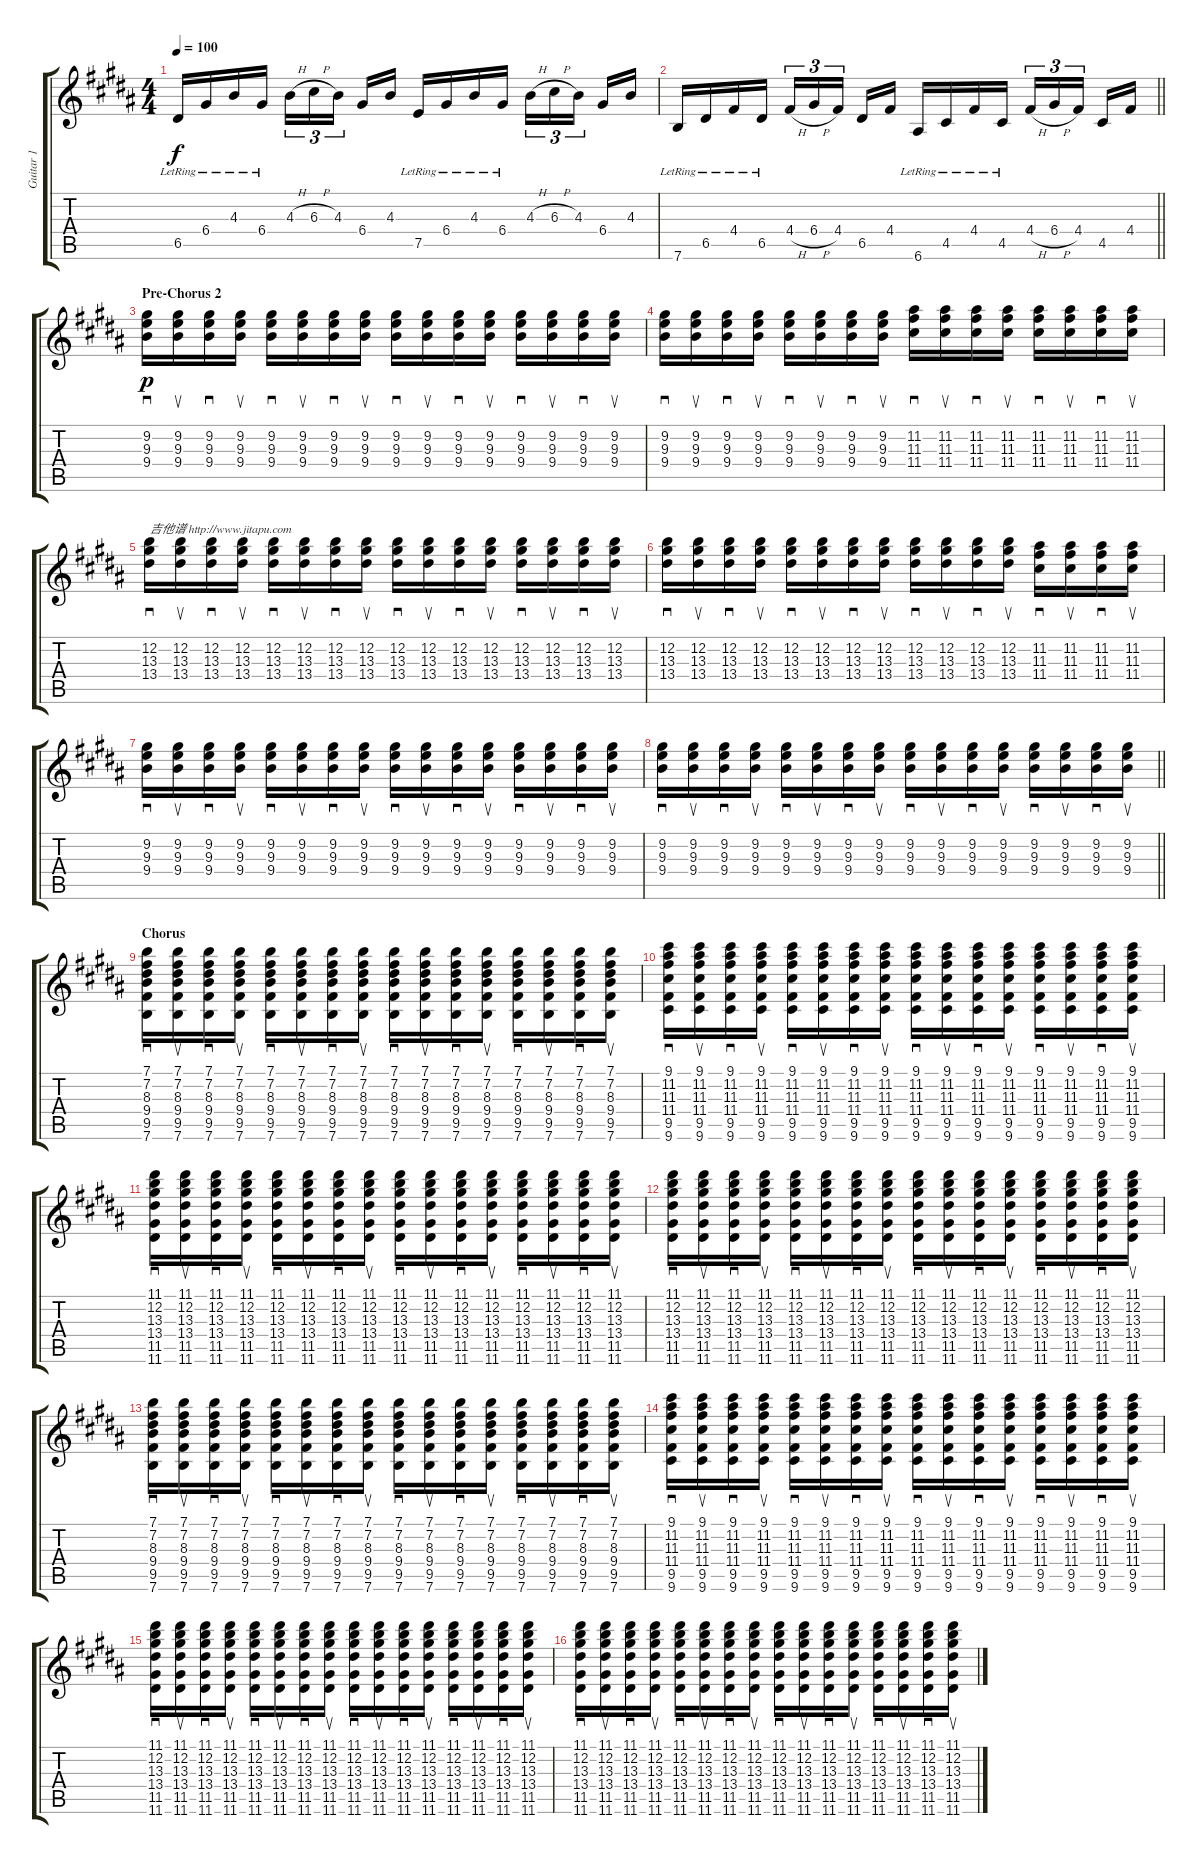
\track ("Guitar 1" "Guitar 1") {instrument acousticguitarsteel}
\staff {score tabs}
\tuning (E4 B3 G3 D3 A2 E2) {hide}
\ts (4 4)
\tempo 100
\clef g2
\ks b
6.5{lr}.16{dy f} 6.4{lr}.16 4.3{lr}.16 6.4{lr}.16 4.3{h}.16{tu (3 2)} 6.3{h}.16{tu (3 2)} 4.3.16{tu (3 2) beam splitsecondary} 6.4.16 4.3.16 7.5{lr}.16 6.4{lr}.16 4.3{lr}.16 6.4{lr}.16 4.3{h}.16{tu (3 2)} 6.3{h}.16{tu (3 2)} 4.3.16{tu (3 2) beam splitsecondary} 6.4.16 4.3.16 |
\barLineRight lightlight
7.6{lr}.16 6.5{lr}.16 4.4{lr}.16 6.5{lr}.16 4.4{h}.16{tu (3 2)} 6.4{h}.16{tu (3 2)} 4.4.16{tu (3 2) beam splitsecondary} 6.5.16 4.4.16 6.6{lr}.16 4.5{lr}.16 4.4{lr}.16 4.5{lr}.16 4.4{h}.16{tu (3 2)} 6.4{h}.16{tu (3 2)} 4.4.16{tu (3 2) beam splitsecondary} 4.5.16 4.4.16 |
\section ("" "Pre-Chorus 2")
(9.2 9.3 9.4).16{sd dy p} (9.2 9.3 9.4).16{su} (9.2 9.3 9.4).16{sd} (9.2 9.3 9.4).16{su} (9.2 9.3 9.4).16{sd} (9.2 9.3 9.4).16{su} (9.2 9.3 9.4).16{sd} (9.2 9.3 9.4).16{su} (9.2 9.3 9.4).16{sd} (9.2 9.3 9.4).16{su} (9.2 9.3 9.4).16{sd} (9.2 9.3 9.4).16{su} (9.2 9.3 9.4).16{sd} (9.2 9.3 9.4).16{su} (9.2 9.3 9.4).16{sd} (9.2 9.3 9.4).16{su} |
(9.2 9.3 9.4).16{sd} (9.2 9.3 9.4).16{su} (9.2 9.3 9.4).16{sd} (9.2 9.3 9.4).16{su} (9.2 9.3 9.4).16{sd} (9.2 9.3 9.4).16{su} (9.2 9.3 9.4).16{sd} (9.2 9.3 9.4).16{su} (11.2 11.3 11.4).16{sd} (11.2 11.3 11.4).16{su} (11.2 11.3 11.4).16{sd} (11.2 11.3 11.4).16{su} (11.2 11.3 11.4).16{sd} (11.2 11.3 11.4).16{su} (11.2 11.3 11.4).16{sd} (11.2 11.3 11.4).16{su} |
(12.2 13.3 13.4).16{sd txt "吉他谱 http://www.jitapu.com"} (12.2 13.3 13.4).16{su} (12.2 13.3 13.4).16{sd} (12.2 13.3 13.4).16{su} (12.2 13.3 13.4).16{sd} (12.2 13.3 13.4).16{su} (12.2 13.3 13.4).16{sd} (12.2 13.3 13.4).16{su} (12.2 13.3 13.4).16{sd} (12.2 13.3 13.4).16{su} (12.2 13.3 13.4).16{sd} (12.2 13.3 13.4).16{su} (12.2 13.3 13.4).16{sd} (12.2 13.3 13.4).16{su} (12.2 13.3 13.4).16{sd} (12.2 13.3 13.4).16{su} |
(12.2 13.3 13.4).16{sd} (12.2 13.3 13.4).16{su} (12.2 13.3 13.4).16{sd} (12.2 13.3 13.4).16{su} (12.2 13.3 13.4).16{sd} (12.2 13.3 13.4).16{su} (12.2 13.3 13.4).16{sd} (12.2 13.3 13.4).16{su} (12.2 13.3 13.4).16{sd} (12.2 13.3 13.4).16{su} (12.2 13.3 13.4).16{sd} (12.2 13.3 13.4).16{su} (11.2 11.3 11.4).16{sd} (11.2 11.3 11.4).16{su} (11.2 11.3 11.4).16{sd} (11.2 11.3 11.4).16{su} |
(9.2 9.3 9.4).16{sd} (9.2 9.3 9.4).16{su} (9.2 9.3 9.4).16{sd} (9.2 9.3 9.4).16{su} (9.2 9.3 9.4).16{sd} (9.2 9.3 9.4).16{su} (9.2 9.3 9.4).16{sd} (9.2 9.3 9.4).16{su} (9.2 9.3 9.4).16{sd} (9.2 9.3 9.4).16{su} (9.2 9.3 9.4).16{sd} (9.2 9.3 9.4).16{su} (9.2 9.3 9.4).16{sd} (9.2 9.3 9.4).16{su} (9.2 9.3 9.4).16{sd} (9.2 9.3 9.4).16{su} |
\barLineRight lightlight
(9.2 9.3 9.4).16{sd} (9.2 9.3 9.4).16{su} (9.2 9.3 9.4).16{sd} (9.2 9.3 9.4).16{su} (9.2 9.3 9.4).16{sd} (9.2 9.3 9.4).16{su} (9.2 9.3 9.4).16{sd} (9.2 9.3 9.4).16{su} (9.2 9.3 9.4).16{sd} (9.2 9.3 9.4).16{su} (9.2 9.3 9.4).16{sd} (9.2 9.3 9.4).16{su} (9.2 9.3 9.4).16{sd} (9.2 9.3 9.4).16{su} (9.2 9.3 9.4).16{sd} (9.2 9.3 9.4).16{su} |
\section ("" "Chorus")
(7.1 7.2 8.3 9.4 9.5 7.6).16{sd} (7.1 7.2 8.3 9.4 9.5 7.6).16{su} (7.1 7.2 8.3 9.4 9.5 7.6).16{sd} (7.1 7.2 8.3 9.4 9.5 7.6).16{su} (7.1 7.2 8.3 9.4 9.5 7.6).16{sd} (7.1 7.2 8.3 9.4 9.5 7.6).16{su} (7.1 7.2 8.3 9.4 9.5 7.6).16{sd} (7.1 7.2 8.3 9.4 9.5 7.6).16{su} (7.1 7.2 8.3 9.4 9.5 7.6).16{sd} (7.1 7.2 8.3 9.4 9.5 7.6).16{su} (7.1 7.2 8.3 9.4 9.5 7.6).16{sd} (7.1 7.2 8.3 9.4 9.5 7.6).16{su} (7.1 7.2 8.3 9.4 9.5 7.6).16{sd} (7.1 7.2 8.3 9.4 9.5 7.6).16{su} (7.1 7.2 8.3 9.4 9.5 7.6).16{sd} (7.1 7.2 8.3 9.4 9.5 7.6).16{su} |
(9.1 11.2 11.3 11.4 9.5 9.6).16{sd} (9.1 11.2 11.3 11.4 9.5 9.6).16{su} (9.1 11.2 11.3 11.4 9.5 9.6).16{sd} (9.1 11.2 11.3 11.4 9.5 9.6).16{su} (9.1 11.2 11.3 11.4 9.5 9.6).16{sd} (9.1 11.2 11.3 11.4 9.5 9.6).16{su} (9.1 11.2 11.3 11.4 9.5 9.6).16{sd} (9.1 11.2 11.3 11.4 9.5 9.6).16{su} (9.1 11.2 11.3 11.4 9.5 9.6).16{sd} (9.1 11.2 11.3 11.4 9.5 9.6).16{su} (9.1 11.2 11.3 11.4 9.5 9.6).16{sd} (9.1 11.2 11.3 11.4 9.5 9.6).16{su} (9.1 11.2 11.3 11.4 9.5 9.6).16{sd} (9.1 11.2 11.3 11.4 9.5 9.6).16{su} (9.1 11.2 11.3 11.4 9.5 9.6).16{sd} (9.1 11.2 11.3 11.4 9.5 9.6).16{su} |
(11.1 12.2 13.3 13.4 11.5 11.6).16{sd} (11.1 12.2 13.3 13.4 11.5 11.6).16{su} (11.1 12.2 13.3 13.4 11.5 11.6).16{sd} (11.1 12.2 13.3 13.4 11.5 11.6).16{su} (11.1 12.2 13.3 13.4 11.5 11.6).16{sd} (11.1 12.2 13.3 13.4 11.5 11.6).16{su} (11.1 12.2 13.3 13.4 11.5 11.6).16{sd} (11.1 12.2 13.3 13.4 11.5 11.6).16{su} (11.1 12.2 13.3 13.4 11.5 11.6).16{sd} (11.1 12.2 13.3 13.4 11.5 11.6).16{su} (11.1 12.2 13.3 13.4 11.5 11.6).16{sd} (11.1 12.2 13.3 13.4 11.5 11.6).16{su} (11.1 12.2 13.3 13.4 11.5 11.6).16{sd} (11.1 12.2 13.3 13.4 11.5 11.6).16{su} (11.1 12.2 13.3 13.4 11.5 11.6).16{sd} (11.1 12.2 13.3 13.4 11.5 11.6).16{su} |
(11.1 12.2 13.3 13.4 11.5 11.6).16{sd} (11.1 12.2 13.3 13.4 11.5 11.6).16{su} (11.1 12.2 13.3 13.4 11.5 11.6).16{sd} (11.1 12.2 13.3 13.4 11.5 11.6).16{su} (11.1 12.2 13.3 13.4 11.5 11.6).16{sd} (11.1 12.2 13.3 13.4 11.5 11.6).16{su} (11.1 12.2 13.3 13.4 11.5 11.6).16{sd} (11.1 12.2 13.3 13.4 11.5 11.6).16{su} (11.1 12.2 13.3 13.4 11.5 11.6).16{sd} (11.1 12.2 13.3 13.4 11.5 11.6).16{su} (11.1 12.2 13.3 13.4 11.5 11.6).16{sd} (11.1 12.2 13.3 13.4 11.5 11.6).16{su} (11.1 12.2 13.3 13.4 11.5 11.6).16{sd} (11.1 12.2 13.3 13.4 11.5 11.6).16{su} (11.1 12.2 13.3 13.4 11.5 11.6).16{sd} (11.1 12.2 13.3 13.4 11.5 11.6).16{su} |
(7.1 7.2 8.3 9.4 9.5 7.6).16{sd} (7.1 7.2 8.3 9.4 9.5 7.6).16{su} (7.1 7.2 8.3 9.4 9.5 7.6).16{sd} (7.1 7.2 8.3 9.4 9.5 7.6).16{su} (7.1 7.2 8.3 9.4 9.5 7.6).16{sd} (7.1 7.2 8.3 9.4 9.5 7.6).16{su} (7.1 7.2 8.3 9.4 9.5 7.6).16{sd} (7.1 7.2 8.3 9.4 9.5 7.6).16{su} (7.1 7.2 8.3 9.4 9.5 7.6).16{sd} (7.1 7.2 8.3 9.4 9.5 7.6).16{su} (7.1 7.2 8.3 9.4 9.5 7.6).16{sd} (7.1 7.2 8.3 9.4 9.5 7.6).16{su} (7.1 7.2 8.3 9.4 9.5 7.6).16{sd} (7.1 7.2 8.3 9.4 9.5 7.6).16{su} (7.1 7.2 8.3 9.4 9.5 7.6).16{sd} (7.1 7.2 8.3 9.4 9.5 7.6).16{su} |
(9.1 11.2 11.3 11.4 9.5 9.6).16{sd} (9.1 11.2 11.3 11.4 9.5 9.6).16{su} (9.1 11.2 11.3 11.4 9.5 9.6).16{sd} (9.1 11.2 11.3 11.4 9.5 9.6).16{su} (9.1 11.2 11.3 11.4 9.5 9.6).16{sd} (9.1 11.2 11.3 11.4 9.5 9.6).16{su} (9.1 11.2 11.3 11.4 9.5 9.6).16{sd} (9.1 11.2 11.3 11.4 9.5 9.6).16{su} (9.1 11.2 11.3 11.4 9.5 9.6).16{sd} (9.1 11.2 11.3 11.4 9.5 9.6).16{su} (9.1 11.2 11.3 11.4 9.5 9.6).16{sd} (9.1 11.2 11.3 11.4 9.5 9.6).16{su} (9.1 11.2 11.3 11.4 9.5 9.6).16{sd} (9.1 11.2 11.3 11.4 9.5 9.6).16{su} (9.1 11.2 11.3 11.4 9.5 9.6).16{sd} (9.1 11.2 11.3 11.4 9.5 9.6).16{su} |
(11.1 12.2 13.3 13.4 11.5 11.6).16{sd} (11.1 12.2 13.3 13.4 11.5 11.6).16{su} (11.1 12.2 13.3 13.4 11.5 11.6).16{sd} (11.1 12.2 13.3 13.4 11.5 11.6).16{su} (11.1 12.2 13.3 13.4 11.5 11.6).16{sd} (11.1 12.2 13.3 13.4 11.5 11.6).16{su} (11.1 12.2 13.3 13.4 11.5 11.6).16{sd} (11.1 12.2 13.3 13.4 11.5 11.6).16{su} (11.1 12.2 13.3 13.4 11.5 11.6).16{sd} (11.1 12.2 13.3 13.4 11.5 11.6).16{su} (11.1 12.2 13.3 13.4 11.5 11.6).16{sd} (11.1 12.2 13.3 13.4 11.5 11.6).16{su} (11.1 12.2 13.3 13.4 11.5 11.6).16{sd} (11.1 12.2 13.3 13.4 11.5 11.6).16{su} (11.1 12.2 13.3 13.4 11.5 11.6).16{sd} (11.1 12.2 13.3 13.4 11.5 11.6).16{su} |
(11.1 12.2 13.3 13.4 11.5 11.6).16{sd} (11.1 12.2 13.3 13.4 11.5 11.6).16{su} (11.1 12.2 13.3 13.4 11.5 11.6).16{sd} (11.1 12.2 13.3 13.4 11.5 11.6).16{su} (11.1 12.2 13.3 13.4 11.5 11.6).16{sd} (11.1 12.2 13.3 13.4 11.5 11.6).16{su} (11.1 12.2 13.3 13.4 11.5 11.6).16{sd} (11.1 12.2 13.3 13.4 11.5 11.6).16{su} (11.1 12.2 13.3 13.4 11.5 11.6).16{sd} (11.1 12.2 13.3 13.4 11.5 11.6).16{su} (11.1 12.2 13.3 13.4 11.5 11.6).16{sd} (11.1 12.2 13.3 13.4 11.5 11.6).16{su} (11.1 12.2 13.3 13.4 11.5 11.6).16{sd} (11.1 12.2 13.3 13.4 11.5 11.6).16{su} (11.1 12.2 13.3 13.4 11.5 11.6).16{sd} (11.1 12.2 13.3 13.4 11.5 11.6).16{su}
